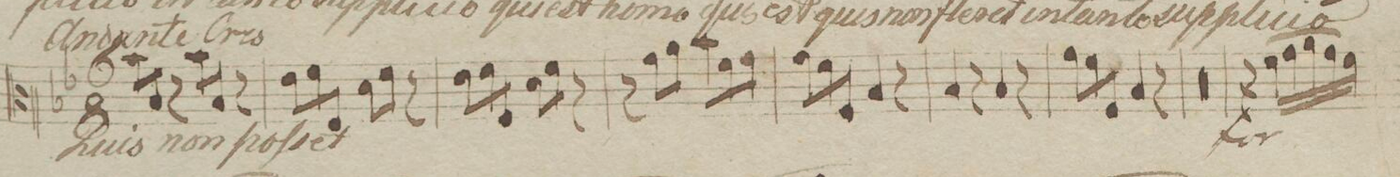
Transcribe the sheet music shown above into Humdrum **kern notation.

**kern	**dynam
*I"Viola	*
*clefC3	*
*k[b-e-]	*
*M6/8	*
*8\right	*
8b-\L	.
8B-/J	.
8r	.
8b-\L	<
8B-/J	.
8r	.
=2	=2
8e-\L	.
8f\	.
8F/J	.
8d\L	.
8f\J	.
8r	.
=3	=3
8e-\L	.
8f\	.
8F/J	.
8d\L	.
8f\J	.
8r	.
=4	=4
8r	.
8g\L	.
8a\J	.
8b-\L	.
8f\	.
8g\J	.
=5	=5
8g\L	.
8f\	.
8F/J	.
4B-/	.
8r	.
=6	=6
4B-/	.
8r	.
4B-/	.
8r	.
=7	=7
8g\L	.
8f\	.
8F/J	.
4B-/	.
8r	.
=8	=8
0.r	.
=9	=9
=10	=10
=11	=11
=12	=12
16r	f
*16\right	*
(16f\LL	.
16g\	.
16a\	.
16g\	.
16f\JJ)	.
*-	*-
